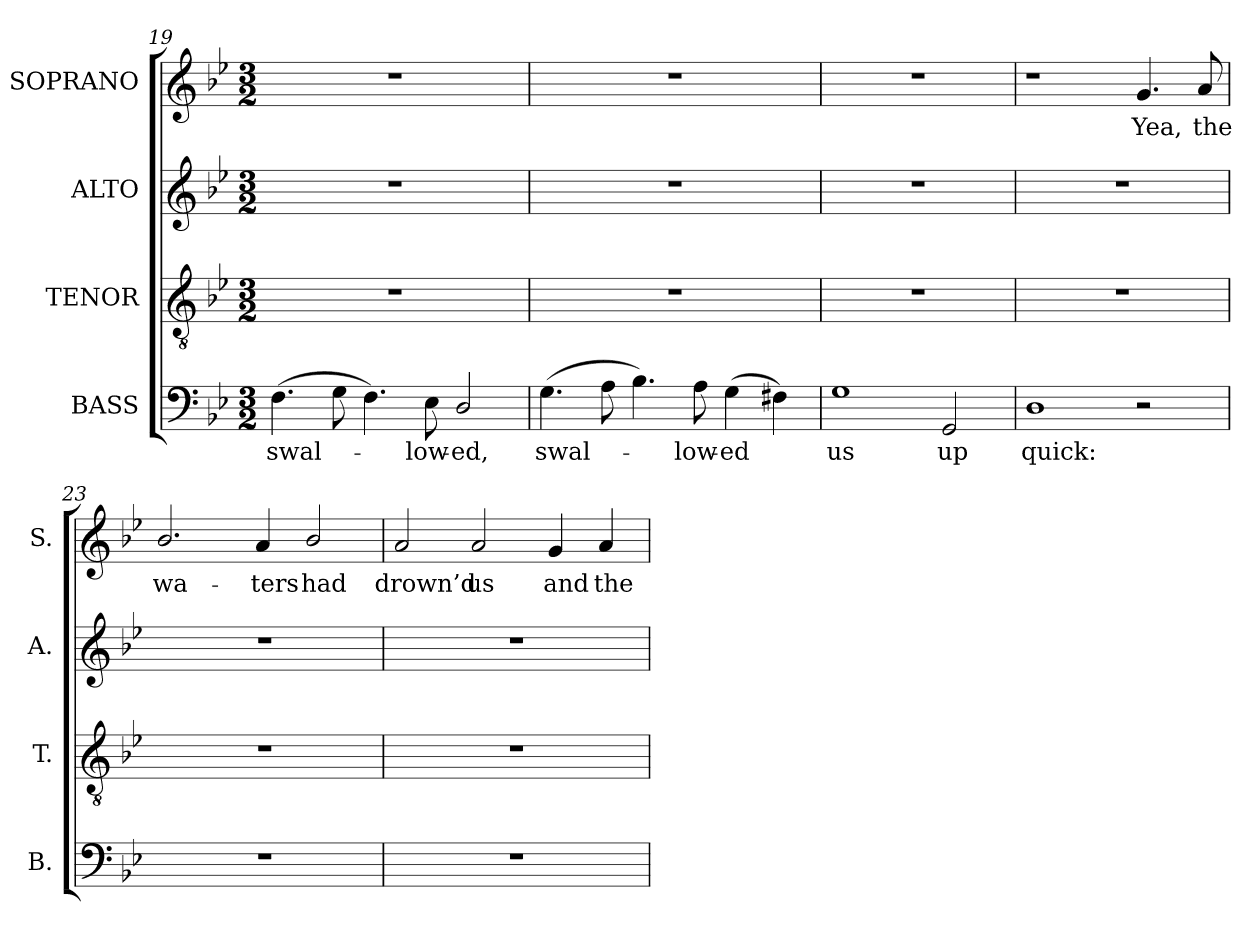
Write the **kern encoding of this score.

**kern	**text	**kern	**kern	**kern	**text
*part4	*part4	*part3	*part2	*part1	*part1
*staff4	*staff4	*staff3	*staff2	*staff1	*staff1
*I"BASS	*	*I"TENOR	*I"ALTO	*I"SOPRANO	*
*I'B.	*	*I'T.	*I'A.	*I'S.	*
*clefF4	*	*clefGv2	*clefG2	*clefG2	*
*	*	*ITrd7c12	*	*	*
*k[b-e-]	*	*k[b-e-]	*k[b-e-]	*k[b-e-]	*
*g:	*	*g:	*g:	*g:	*
*M3/2	*	*M3/2	*M3/2	*M3/2	*
=19	=19	=19	=19	=19	=19
!	!LO:LY:b:color=#000000	!LO:N:vis=1	!LO:N:vis=1	!LO:N:vis=1	!
(4.Fi\	swal-	1.r	1.r	1.r	.
8Gi\	.	.	.	.	.
4.Fi\)	.	.	.	.	.
!	!LO:LY:b:color=#000000	!	!	!	!
8E-i\	-low-	.	.	.	.
!	!LO:LY:b:color=#000000	!	!	!	!
2Di/	-ed,	.	.	.	.
=20	=20	=20	=20	=20	=20
!	!LO:LY:b:color=#000000	!LO:N:vis=1	!LO:N:vis=1	!LO:N:vis=1	!
(4.Gi\	swal-	1.r	1.r	1.r	.
8Ai\	.	.	.	.	.
4.B-i\)	.	.	.	.	.
!	!LO:LY:b:color=#000000	!	!	!	!
8Ai\	-low-	.	.	.	.
!	!LO:LY:b:color=#000000	!	!	!	!
(4Gi\	-ed	.	.	.	.
4F#Xi\)	.	.	.	.	.
=21	=21	=21	=21	=21	=21
!	!LO:LY:b:color=#000000	!LO:N:vis=1	!LO:N:vis=1	!LO:N:vis=1	!
1Gi	us	1.r	1.r	1.r	.
!	!LO:LY:b:color=#000000	!	!	!	!
2GGi/	up	.	.	.	.
=22	=22	=22	=22	=22	=22
!	!LO:LY:b:color=#000000	!LO:N:vis=1	!LO:N:vis=1	!	!
1Di	quick:	1.r	1.r	1r	.
!	!	!	!	!	!LO:LY:b:color=#000000
2r	.	.	.	4.gi/	Yea,
!	!	!	!	!	!LO:LY:b:color=#000000
.	.	.	.	8ai/	the
!!LO:LB:g=z
=23	=23	=23	=23	=23	=23
!LO:N:vis=1	!	!LO:N:vis=1	!LO:N:vis=1	!	!
!	!	!	!	!	!LO:LY:b:color=#000000
1.r	.	1.r	1.r	2.b-i/	wa-
!	!	!	!	!	!LO:LY:b:color=#000000
.	.	.	.	4ai/	-ters
!	!	!	!	!	!LO:LY:b:color=#000000
.	.	.	.	2b-i/	had
=24	=24	=24	=24	=24	=24
!LO:N:vis=1	!	!LO:N:vis=1	!LO:N:vis=1	!	!
!	!	!	!	!	!LO:LY:b:color=#000000
1.r	.	1.r	1.r	2ai/	drown’d
!	!	!	!	!	!LO:LY:b:color=#000000
.	.	.	.	2ai/	us
!	!	!	!	!	!LO:LY:b:color=#000000
.	.	.	.	4gi/	and
!	!	!	!	!	!LO:LY:b:color=#000000
.	.	.	.	4ai/	the
=	=	=	=	=	=
*-	*-	*-	*-	*-	*-
